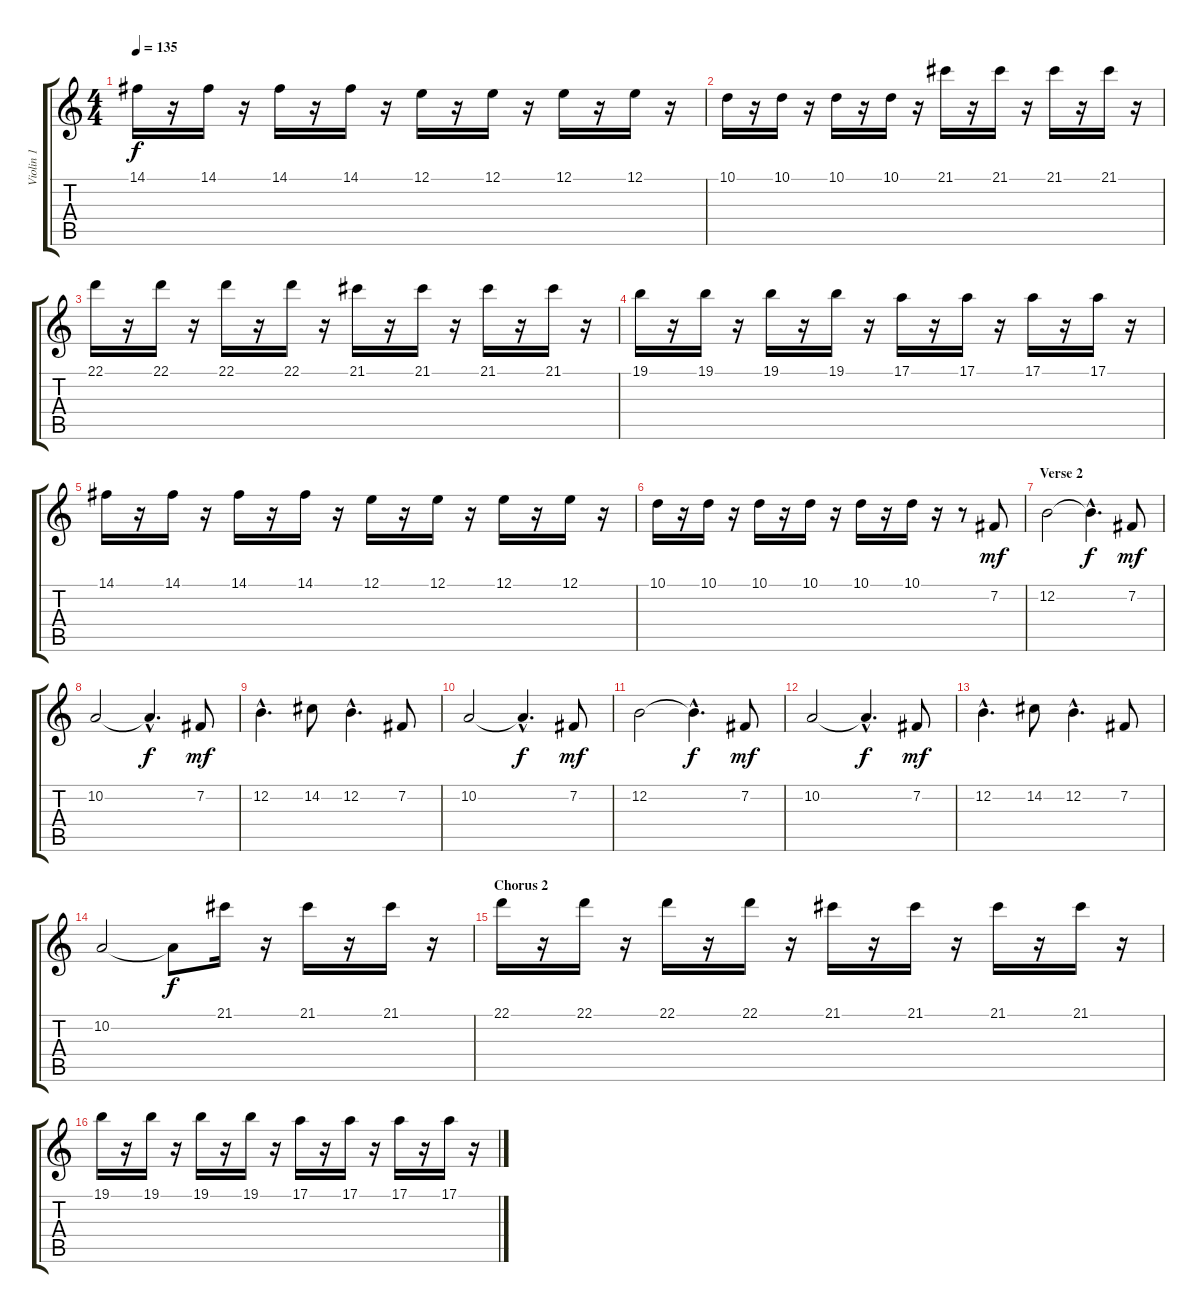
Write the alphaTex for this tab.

\track ("Violin 1" "Violin 1") {instrument violin}
\staff {score tabs}
\tuning (E4 B3 G3 D3 A2 E2) {hide}
\ts (4 4)
\tempo 135
\clef g2
\ks c
14.1.16{dy f} r.16 14.1.16 r.16 14.1.16 r.16 14.1.16 r.16 12.1.16 r.16 12.1.16 r.16 12.1.16 r.16 12.1.16 r.16 |
10.1.16 r.16 10.1.16 r.16 10.1.16 r.16 10.1.16 r.16 21.1.16 r.16 21.1.16 r.16 21.1.16 r.16 21.1.16 r.16 |
22.1.16 r.16 22.1.16 r.16 22.1.16 r.16 22.1.16 r.16 21.1.16 r.16 21.1.16 r.16 21.1.16 r.16 21.1.16 r.16 |
19.1.16 r.16 19.1.16 r.16 19.1.16 r.16 19.1.16 r.16 17.1.16 r.16 17.1.16 r.16 17.1.16 r.16 17.1.16 r.16 |
14.1.16 r.16 14.1.16 r.16 14.1.16 r.16 14.1.16 r.16 12.1.16 r.16 12.1.16 r.16 12.1.16 r.16 12.1.16 r.16 |
10.1.16 r.16 10.1.16 r.16 10.1.16 r.16 10.1.16 r.16 10.1.16 r.16 10.1.16 r.16 r.8 7.2.8{dy mf} |
\section ("" "Verse 2")
12.2.2 12.2{hac t}.4{d dy f} 7.2.8{dy mf} |
10.2.2 10.2{hac t}.4{d dy f} 7.2.8{dy mf} |
12.2{hac}.4{d} 14.2.8 12.2{hac}.4{d} 7.2.8 |
10.2.2 10.2{hac t}.4{d dy f} 7.2.8{dy mf} |
12.2.2 12.2{hac t}.4{d dy f} 7.2.8{dy mf} |
10.2.2 10.2{hac t}.4{d dy f} 7.2.8{dy mf} |
12.2{hac}.4{d} 14.2.8 12.2{hac}.4{d} 7.2.8 |
10.2.2 10.2{t}.8{dy f} 21.1.16 r.16 21.1.16 r.16 21.1.16 r.16 |
\section ("" "Chorus 2")
22.1.16 r.16 22.1.16 r.16 22.1.16 r.16 22.1.16 r.16 21.1.16 r.16 21.1.16 r.16 21.1.16 r.16 21.1.16 r.16 |
19.1.16 r.16 19.1.16 r.16 19.1.16 r.16 19.1.16 r.16 17.1.16 r.16 17.1.16 r.16 17.1.16 r.16 17.1.16 r.16
